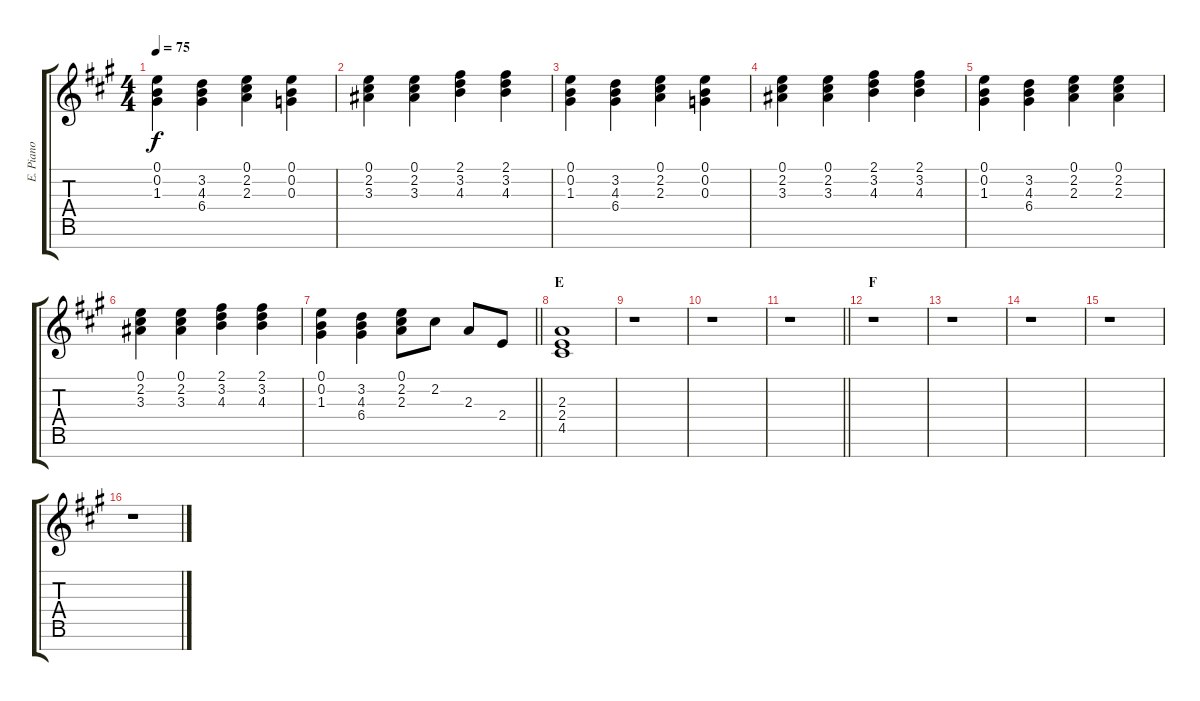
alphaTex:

\track ("E. Piano" "E. Piano") {instrument electricpiano1}
\staff {score tabs}
\tuning (E5 B4 G4 D4 A3 E3 B2) {hide}
\ts (4 4)
\tempo 75
\clef g2
\ks a
(0.1 0.2 1.3).4{dy f} (3.2 4.3 6.4).4 (0.1 2.2 2.3).4 (0.1 0.2 0.3).4 |
(0.1 2.2 3.3).4 (0.1 2.2 3.3).4 (2.1 3.2 4.3).4 (2.1 3.2 4.3).4 |
(0.1 0.2 1.3).4 (3.2 4.3 6.4).4 (0.1 2.2 2.3).4 (0.1 0.2 0.3).4 |
(0.1 2.2 3.3).4 (0.1 2.2 3.3).4 (2.1 3.2 4.3).4 (2.1 3.2 4.3).4 |
(0.1 0.2 1.3).4 (3.2 4.3 6.4).4 (0.1 2.2 2.3).4 (0.1 2.2 2.3).4 |
(0.1 2.2 3.3).4 (0.1 2.2 3.3).4 (2.1 3.2 4.3).4 (2.1 3.2 4.3).4 |
\barLineRight lightlight
(0.1 0.2 1.3).4 (3.2 4.3 6.4).4 (0.1 2.2 2.3).8 2.2.8 2.3.8 2.4.8 |
\section ("" "E")
(2.3 2.4 4.5).1 |
r.1 |
r.1 |
\barLineRight lightlight
r.1 |
\section ("" "F")
r.1 |
r.1 |
r.1 |
r.1 |
r.1
